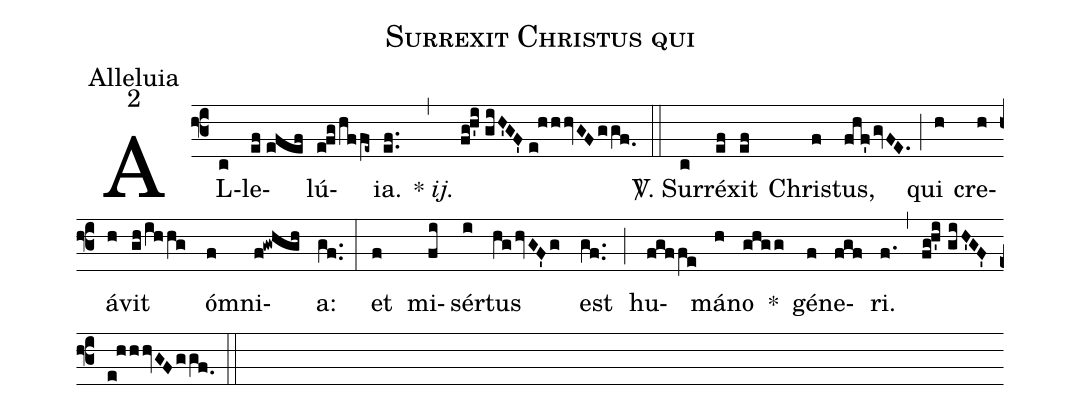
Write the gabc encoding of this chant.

name:Surrexit Christus qui;
office-part:Alleluia;
mode:2;
%%
(f3) AL(c)le(ef//efef)lú(e!fg/hffe~)ia.(ef..) {*} <i>ij.</i>(,) (fg!h'i//giH'GF'//e!hhhvGF/ggf.0) (::)
<sp>V/</sp>. Sur(c)ré(ef)xit(ef) Chris(f)tus,(fhf'/gvFE.) (;) qui(h) cre(h)á(h)vit(gh/ihhg) óm(f)ni(f!gwhgh)a:(gf..) (:)
et(f) mi(fi)sér(i)tus(hg/hvGF'g) est(gf..) (;) hu(fgffe)má(h)no(ghgg) *() gé(f)ne(fgf)ri.(f.) (,) (fg!h'i//giH'GF'//e!hhhvGF/ggf.0) (::)
